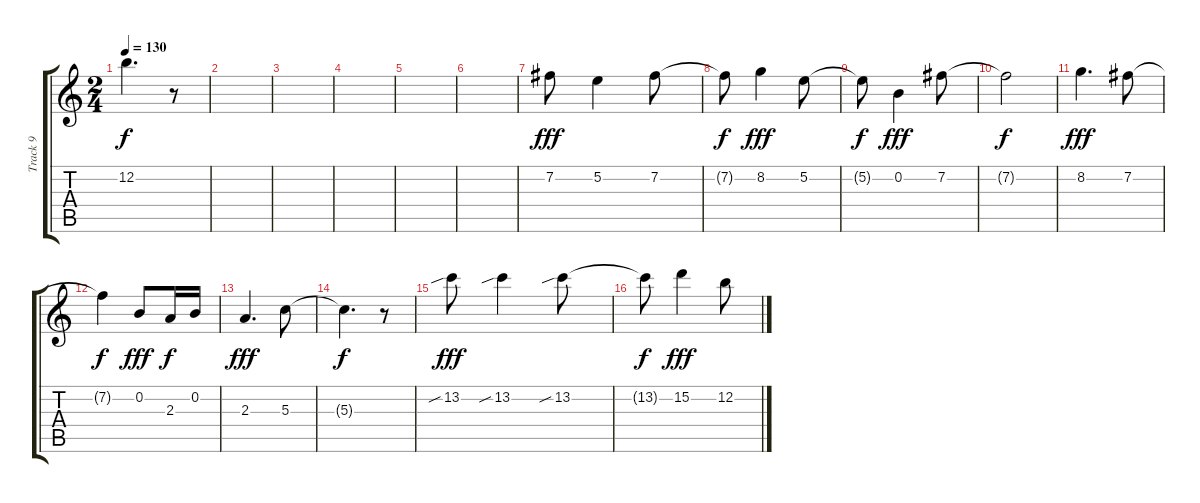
\track ("Track 9" "Track 9") {instrument distortionguitar}
\staff {score tabs}
\tuning (E4 B3 G3 D3 A2 E2) {hide}
\ts (2 4)
\tempo 130
\clef g2
\ks c
12.2{t}.4{d dy f} r.8 |
|
|
|
|
|
7.2.8{dy fff} 5.2.4 7.2.8 |
7.2{t}.8{dy f} 8.2.4{dy fff} 5.2.8 |
5.2{t}.8{dy f} 0.2.4{dy fff} 7.2.8 |
7.2{t}.2{dy f} |
8.2.4{d dy fff} 7.2.8 |
7.2{t}.4{dy f} 0.2.8{dy fff} 2.3.16{dy f} 0.2.16 |
2.3.4{d dy fff} 5.3.8 |
5.3{t}.4{d dy f} r.8 |
13.2{sib}.8{dy fff} 13.2{sib}.4 13.2{sib}.8 |
13.2{t}.8{dy f} 15.2.4{dy fff} 12.2.8
